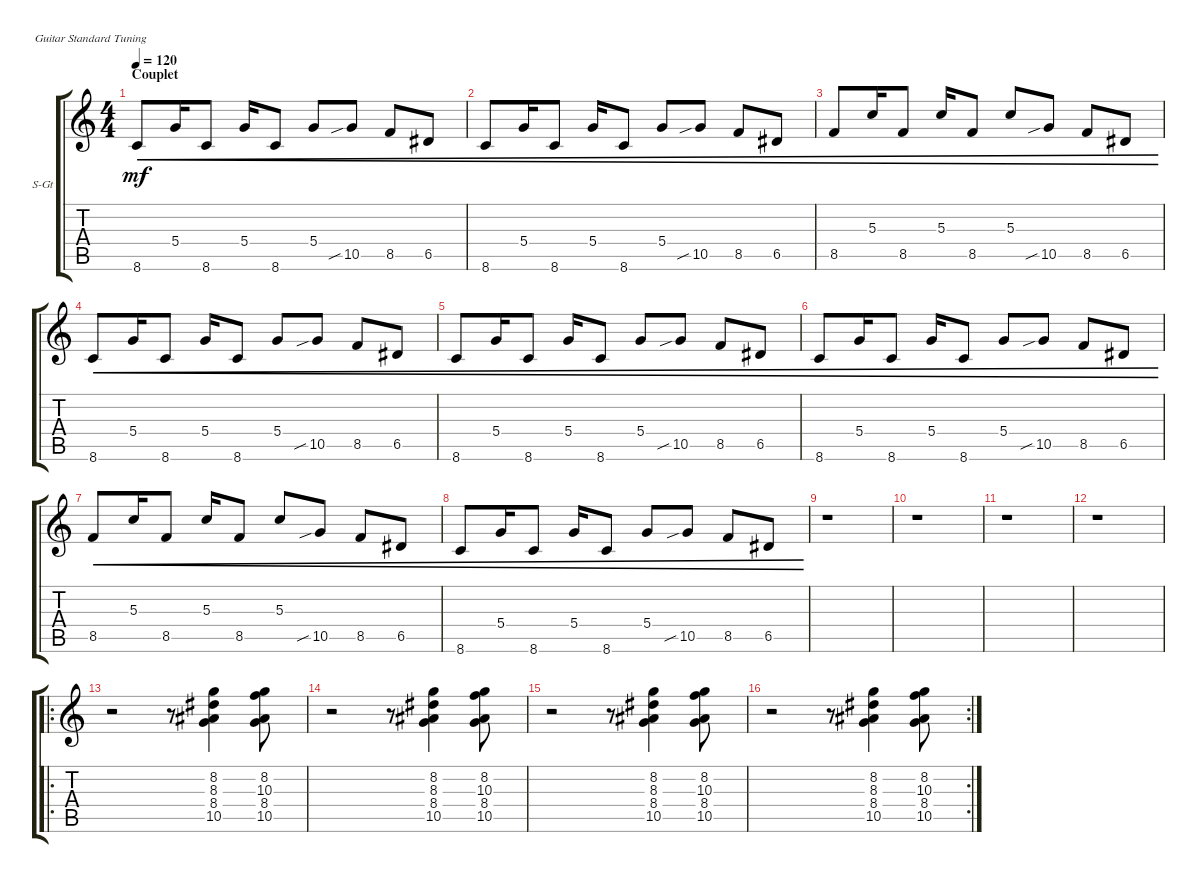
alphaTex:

\defaultSystemsLayout 4
\bracketExtendMode groupsimilarinstruments
\firstSystemTrackNameOrientation horizontal
\otherSystemsTrackNameOrientation horizontal
\track ("Steel Guitar" "S-Gt") {instrument acousticguitarsteel}
\staff {score tabs}
\tuning (E4 B3 G3 D3 A2 E2)
\ts (4 4)
\section ("" "Couplet")
\tempo 120
\clef g2
\ks c
8.6.8{cre dy mf} 5.4.16{cre} 8.6.8{cre} 5.4.16{cre} 8.6.8{cre} 5.4.8{cre} 10.5{sib}.8{cre} 8.5.8{cre} 6.5.8{cre} |
8.6.8{cre} 5.4.16{cre} 8.6.8{cre} 5.4.16{cre} 8.6.8{cre} 5.4.8{cre} 10.5{sib}.8{cre} 8.5.8{cre} 6.5.8{cre} |
8.5.8{cre} 5.3.16{cre} 8.5.8{cre} 5.3.16{cre} 8.5.8{cre} 5.3.8{cre} 10.5{sib}.8{cre} 8.5.8{cre} 6.5.8{cre} |
8.6.8{cre} 5.4.16{cre} 8.6.8{cre} 5.4.16{cre} 8.6.8{cre} 5.4.8{cre} 10.5{sib}.8{cre} 8.5.8{cre} 6.5.8{cre} |
8.6.8{cre} 5.4.16{cre} 8.6.8{cre} 5.4.16{cre} 8.6.8{cre} 5.4.8{cre} 10.5{sib}.8{cre} 8.5.8{cre} 6.5.8{cre} |
8.6.8{cre} 5.4.16{cre} 8.6.8{cre} 5.4.16{cre} 8.6.8{cre} 5.4.8{cre} 10.5{sib}.8{cre} 8.5.8{cre} 6.5.8{cre} |
8.5.8{cre} 5.3.16{cre} 8.5.8{cre} 5.3.16{cre} 8.5.8{cre} 5.3.8{cre} 10.5{sib}.8{cre} 8.5.8{cre} 6.5.8{cre} |
8.6.8{cre} 5.4.16{cre} 8.6.8{cre} 5.4.16{cre} 8.6.8{cre} 5.4.8{cre} 10.5{sib}.8{cre} 8.5.8{cre} 6.5.8{cre} |
r.1 |
r.1 |
r.1 |
r.1 |
\ro
r.2 r.8 (10.5 8.4 8.3 8.2).4 (10.5 8.4 10.3 8.2).8 |
r.2 r.8 (10.5 8.4 8.3 8.2).4 (10.5 8.4 10.3 8.2).8 |
r.2 r.8 (10.5 8.4 8.3 8.2).4 (10.5 8.4 10.3 8.2).8 |
\rc 2
r.2 r.8 (10.5 8.4 8.3 8.2).4 (10.5 8.4 10.3 8.2).8
